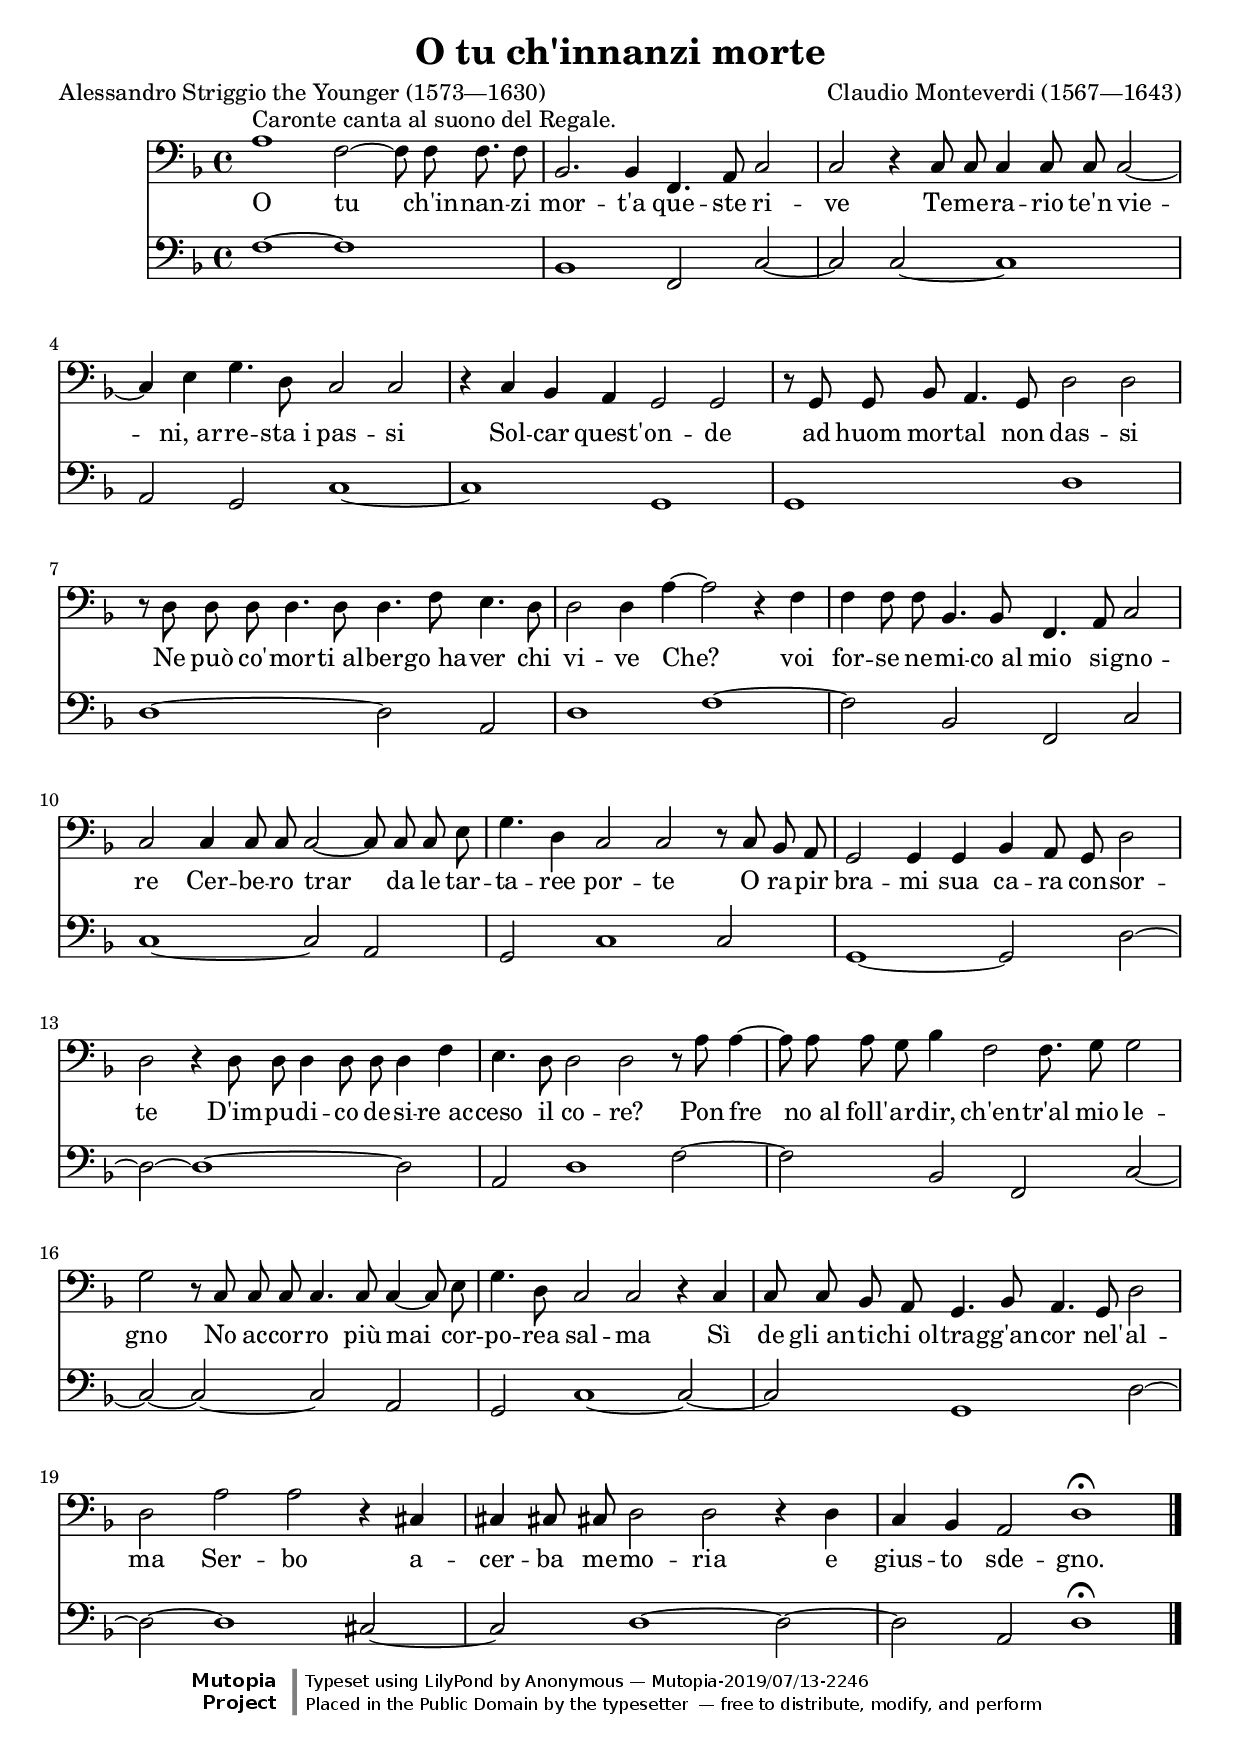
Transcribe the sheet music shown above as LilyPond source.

\version "2.18.2"

\midi {
  \tempo 2 = 50
}

\header {
  title = "O tu ch'innanzi morte"
  composer = "Claudio Monteverdi (1567—1643)"
  poet = "Alessandro Striggio the Younger (1573—1630)"

  date = "1607"
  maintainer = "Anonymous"
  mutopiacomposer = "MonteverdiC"
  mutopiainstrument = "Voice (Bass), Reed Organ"
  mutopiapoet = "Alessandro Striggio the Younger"
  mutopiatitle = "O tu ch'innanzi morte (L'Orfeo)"
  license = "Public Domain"
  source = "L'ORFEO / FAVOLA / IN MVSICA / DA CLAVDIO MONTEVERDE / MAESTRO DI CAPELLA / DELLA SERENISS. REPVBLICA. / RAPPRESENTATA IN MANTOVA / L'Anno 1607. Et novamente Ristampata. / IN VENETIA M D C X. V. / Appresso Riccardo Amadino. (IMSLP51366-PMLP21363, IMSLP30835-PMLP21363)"
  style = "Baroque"
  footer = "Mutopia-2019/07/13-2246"
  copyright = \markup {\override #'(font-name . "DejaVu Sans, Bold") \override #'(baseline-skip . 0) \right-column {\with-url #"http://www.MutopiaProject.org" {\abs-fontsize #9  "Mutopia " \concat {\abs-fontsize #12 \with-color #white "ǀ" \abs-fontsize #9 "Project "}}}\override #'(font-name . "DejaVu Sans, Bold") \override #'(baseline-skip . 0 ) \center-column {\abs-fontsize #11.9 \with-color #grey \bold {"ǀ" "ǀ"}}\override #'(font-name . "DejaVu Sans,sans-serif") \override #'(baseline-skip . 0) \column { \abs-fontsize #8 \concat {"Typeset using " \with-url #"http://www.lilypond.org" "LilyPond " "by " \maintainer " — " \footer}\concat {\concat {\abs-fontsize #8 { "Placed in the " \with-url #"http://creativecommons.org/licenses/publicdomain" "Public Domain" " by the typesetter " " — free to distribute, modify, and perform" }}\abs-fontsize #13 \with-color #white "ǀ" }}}
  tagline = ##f
}

global = {
  \key d \minor
  \time 2/1
  \override Score.TimeSignature #'stencil = #ly:text-interface::print
  \override Score.TimeSignature #'text = \markup \musicglyph #"timesig.C44"

  \cadenzaOn s1*2 s16 \cadenzaOff \bar "|" \set Score.currentBarNumber = #2 s1*4 \break
  s1*2 \noBreak s1*4 \break
  s1*6 \break
  s1*2 \cadenzaOn s1*2 s8 \cadenzaOff \bar "|" \set Score.currentBarNumber = #12 s1*2 \break
  s1*4 \cadenzaOn s1*2 s16 \cadenzaOff \bar "|" \set Score.currentBarNumber = #16 \break
  s1*6 \break
  s1*6 \bar "|."
}

voice = \relative c' {
  a1^"Caronte canta al suono del Regale." f2~ f8 f f8. f8 |
  bes,2. bes4 f4. a8 c2 |
  c2 r4 c8 c c4 c8 c c2~ |

    \barNumberCheck 4

  c4 e g4. d8 c2 c |
  r4 c bes a g2 g |
  r8 g g bes a4. g8 d'2 d |

    \barNumberCheck 7

  r8 d d d d4. d8 d4. f8 e4. d8 |
  d2 d4 a'4~ a2 r4 f |
  f4 f8 f bes,4. bes8 f4. a8 c2 |

    \barNumberCheck 10

  c2 c4 c8 c c2~ c8 c c e |
  g4. d4 c2 c r8 c bes a |
  g2 g4 g bes a8 g d'2 |

    \barNumberCheck 13

  d2 r4 d8 d d4 d8 d d4 f |
  e4. d8 d2 d r8 a' a4~ |
  a8 a a g bes4 f2 f8. g8 g2 |

    \barNumberCheck 16

  g2 r8 c, c c c4. c8 c4~ c8 e |
  g4. d8 c2 c r4 c |
  c8 c bes a g4. bes8 a4. g8 d'2 |

    \barNumberCheck 19

  d2 a' a r4 cis,!4 |
  cis!4 cis!8 cis! d2 d r4 d |
  c4 bes a2 d1\fermata |
}

text = \lyricmode {
  O tu ch'in -- nan -- zi mor -- t'a que -- ste ri -- ve Te -- me -- ra -- rio te'n vie --
  ni,_ar -- re -- sta_i pas -- si Sol -- car quest' -- on -- de ad huom mor -- tal non das -- si
  Ne può co' -- mor -- ti_al -- ber -- go_ha -- ver chi vi -- ve Che? voi for -- se ne -- mi -- co_al mio si -- gno --
  re Cer -- be -- ro trar da le tar -- ta -- ree por -- te O ra -- pir bra -- mi sua ca -- ra con -- sor --
  te D'im -- pu -- di -- co de -- si -- re_ac -- ceso il co -- re? Pon fre no_al foll' -- ar -- dir, ch'en -- tr'al mio le --
  gno No ac -- cor -- ro più mai cor -- po -- rea sal -- ma Sì de gli_an -- ti -- chi_ol -- tra -- gg'an -- cor nel' -- al --
  ma Ser -- bo a -- cer -- ba me -- mo -- ria e gius -- to sde -- gno.
}

%{
O tu ch'innanzi mort'a queste rive
Temerario te'n vie ni, arresta i passi
Solcar quest'onde ad huom mortal non dassi
Ne può co'morti albergo haver chi vive
Che? voi forse nemico al mio signore
Cerbero trar da le tartaree porte
O rapir brami sua cara consorte
D'impudico desire acceso il core?
Pon fre no al foll'ardir, ch'entr'al mio legno
No accorro più mai cor porea salma
Sì de gli antichi oltragg'ancor nel'alma
Serbo acerba memoria e giusto sdegno.
%}

organ = \relative c {
  f1~ f s16 |
  bes,1 f2 c'~ |
  c2 c~ c1 |

    \barNumberCheck 4

  a2 g c1~ |
  c1 g |
  g1 d' |

    \barNumberCheck 7

  d1~ d2 a2 |
  d1 f1~ |
  f2 bes, f c' |

    \barNumberCheck 10

  c1~ c2 a |
  g2 s8 c1 c2 |
  g1~ g2 d'~ |

    \barNumberCheck 13

  d2~ d1~ d2 |
  a2 d1 f2~ |
  f2 bes, f s16 c'2~ |

    \barNumberCheck 16

  c2~ c~ c a |
  g2 c1~ c2~ |
  c2 g1 d'2~ |

    \barNumberCheck 19

  d2~ d1 cis2~ |
  cis2 d1~ d2~ |
  d2 a d1\fermata |
}

\score {
  <<
    \new Staff \with { midiInstrument = "voice oohs" } <<
      \new Voice \global
      \new Voice = "voice" {
        \clef bass
        \autoBeamOff
        \voice
      }
      \new Lyrics \lyricsto "voice" \text
    >>
    \new Staff = "organ" \with { midiInstrument = "reed organ" } <<
      \clef bass
      \global
      \organ
    >>
  >>

  \layout {}
  \midi {}
}